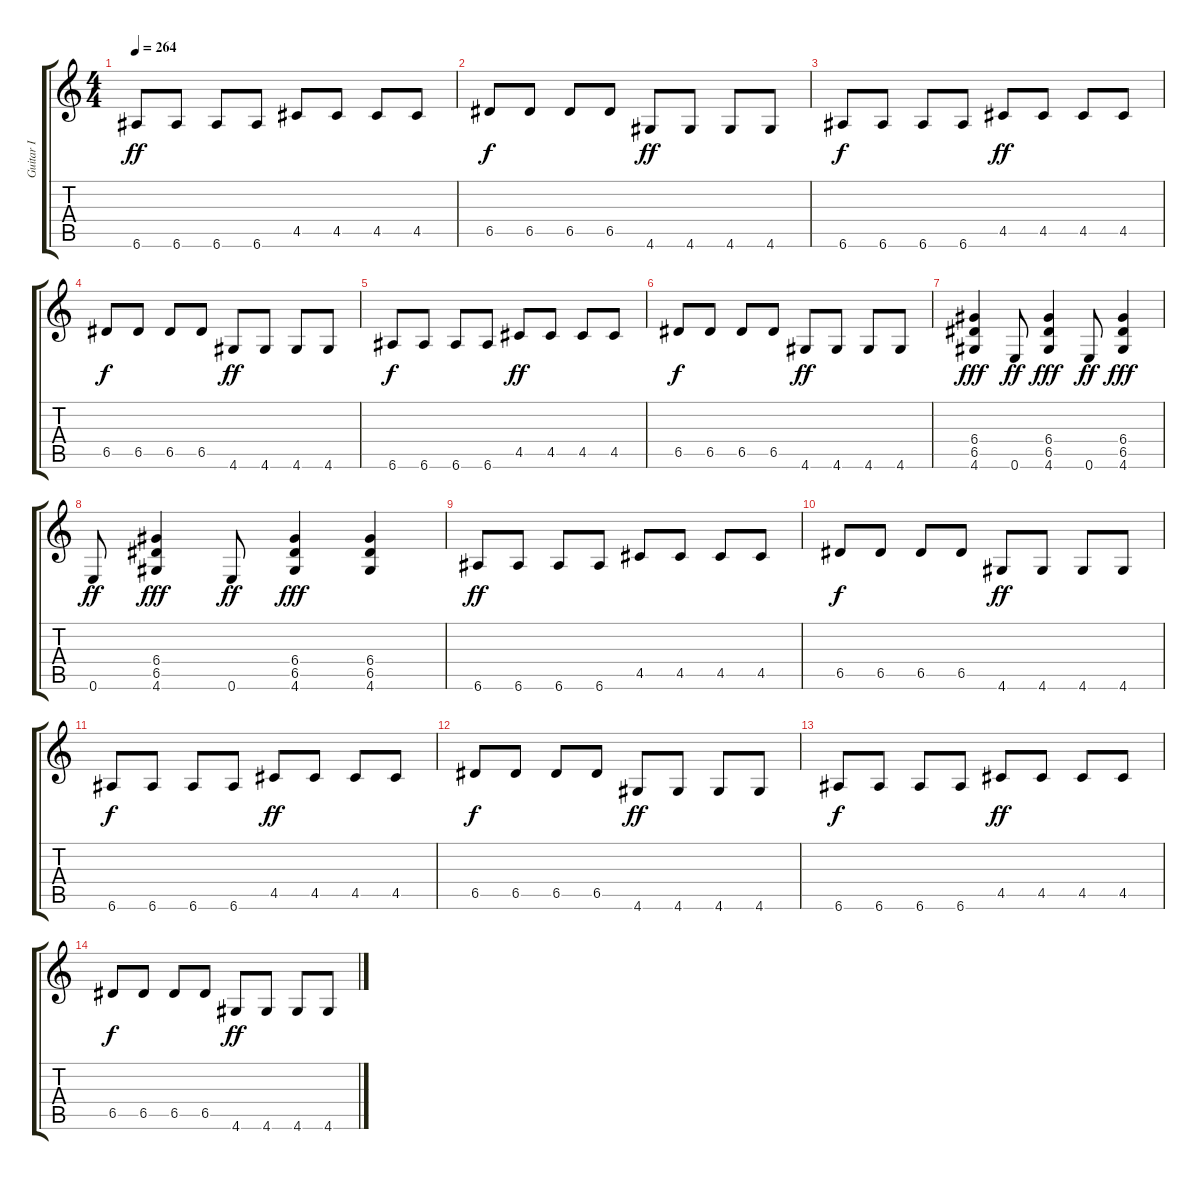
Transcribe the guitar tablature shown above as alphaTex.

\track ("Guitar I" "Guitar I") {instrument distortionguitar}
\staff {score tabs}
\tuning (E4 B3 G3 D3 A2 E2) {hide}
\ts (4 4)
\tempo 264
\clef g2
\ks c
6.6.8{dy ff} 6.6.8 6.6.8 6.6.8 4.5.8 4.5.8 4.5.8 4.5.8 |
6.5.8{dy f} 6.5.8 6.5.8 6.5.8 4.6.8{dy ff} 4.6.8 4.6.8 4.6.8 |
6.6.8{dy f} 6.6.8 6.6.8 6.6.8 4.5.8{dy ff} 4.5.8 4.5.8 4.5.8 |
6.5.8{dy f} 6.5.8 6.5.8 6.5.8 4.6.8{dy ff} 4.6.8 4.6.8 4.6.8 |
6.6.8{dy f} 6.6.8 6.6.8 6.6.8 4.5.8{dy ff} 4.5.8 4.5.8 4.5.8 |
6.5.8{dy f} 6.5.8 6.5.8 6.5.8 4.6.8{dy ff} 4.6.8 4.6.8 4.6.8 |
(6.4 6.5 4.6).4{dy fff} 0.6.8{dy ff} (6.4 6.5 4.6).4{dy fff} 0.6.8{dy ff} (6.4 6.5 4.6).4{dy fff} |
0.6.8{dy ff} (6.4 6.5 4.6).4{dy fff} 0.6.8{dy ff} (6.4 6.5 4.6).4{dy fff} (6.4 6.5 4.6).4 |
6.6.8{dy ff} 6.6.8 6.6.8 6.6.8 4.5.8 4.5.8 4.5.8 4.5.8 |
6.5.8{dy f} 6.5.8 6.5.8 6.5.8 4.6.8{dy ff} 4.6.8 4.6.8 4.6.8 |
6.6.8{dy f} 6.6.8 6.6.8 6.6.8 4.5.8{dy ff} 4.5.8 4.5.8 4.5.8 |
6.5.8{dy f} 6.5.8 6.5.8 6.5.8 4.6.8{dy ff} 4.6.8 4.6.8 4.6.8 |
6.6.8{dy f} 6.6.8 6.6.8 6.6.8 4.5.8{dy ff} 4.5.8 4.5.8 4.5.8 |
6.5.8{dy f} 6.5.8 6.5.8 6.5.8 4.6.8{dy ff} 4.6.8 4.6.8 4.6.8
